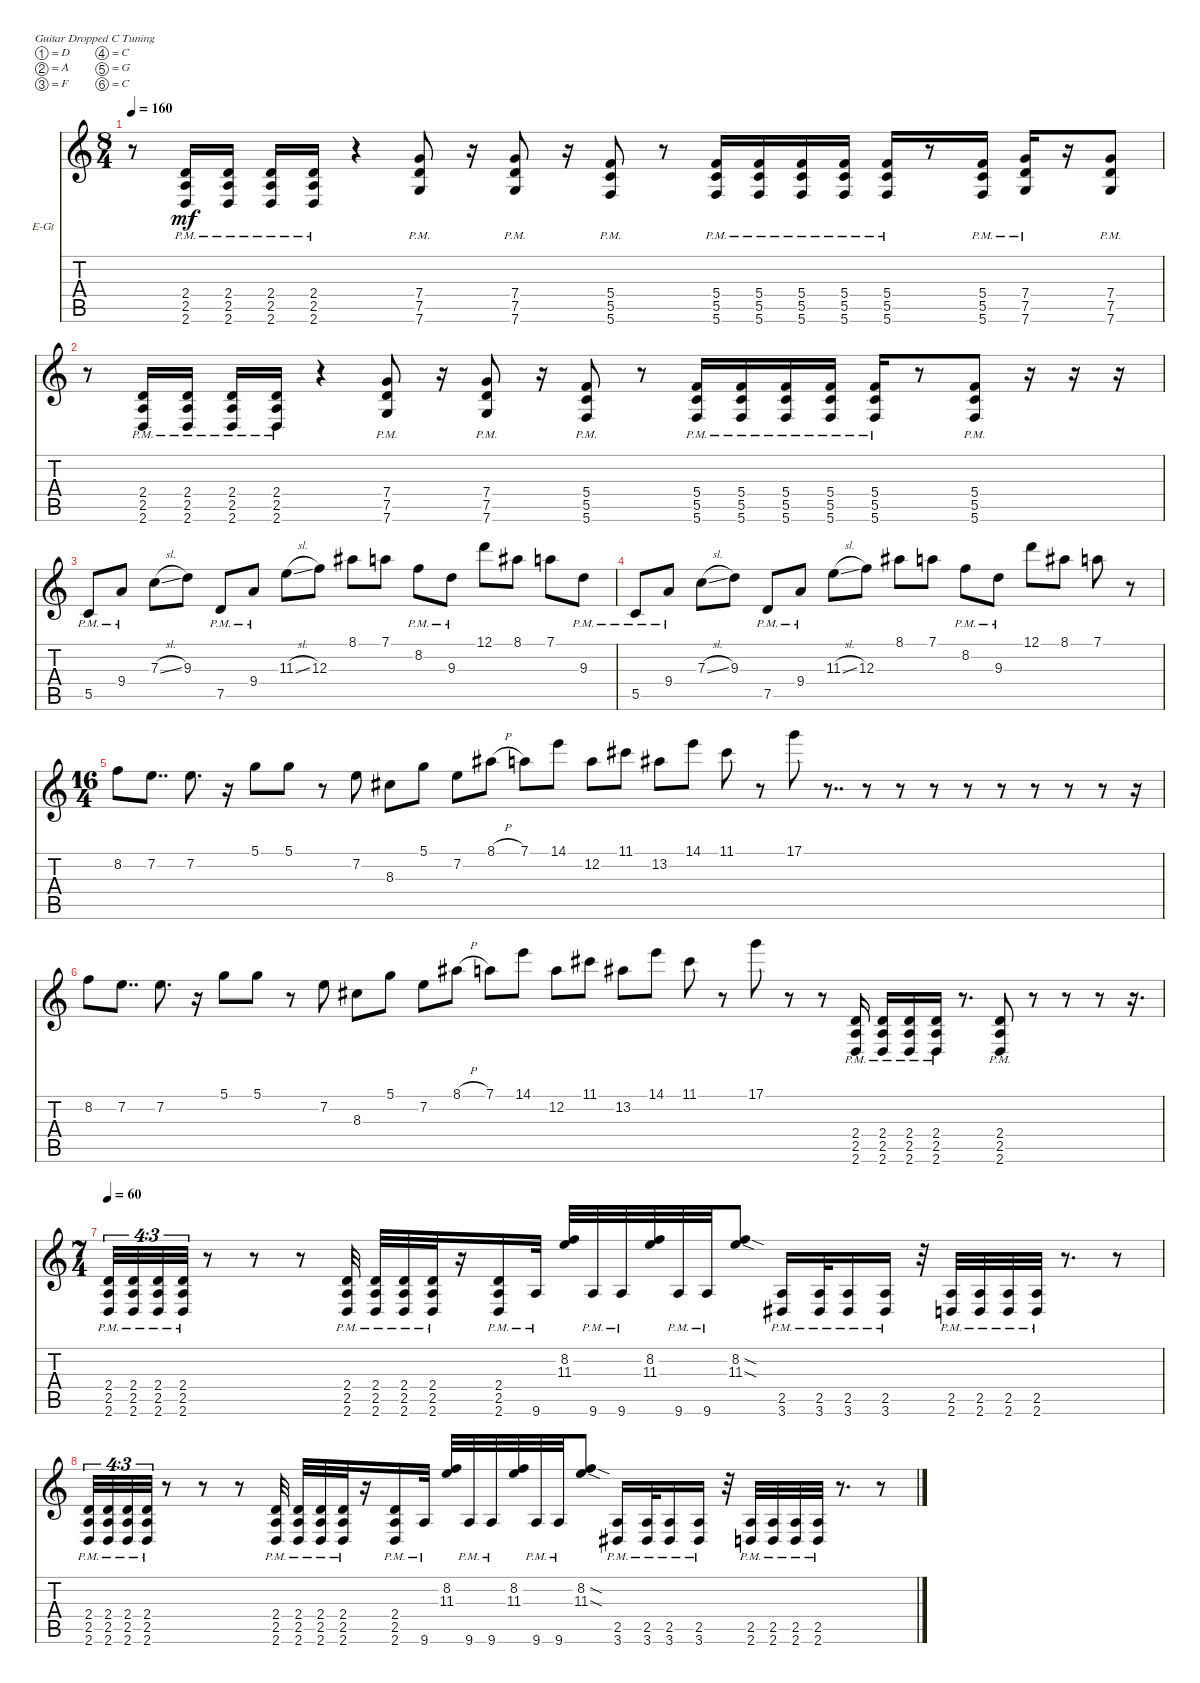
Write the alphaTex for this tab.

\defaultSystemsLayout 4
\bracketExtendMode nobrackets
\firstSystemTrackNameOrientation horizontal
\otherSystemsTrackNameOrientation horizontal
\track ("Gajic" "E-Gt") {instrument distortionguitar}
\staff {score tabs}
\tuning (D4 A3 F3 C3 G2 C2)
\ts (8 4)
\tempo 160
\clef g2
\ks c
r.8{dy mf} (2.6{pm} 2.5{pm} 2.4{pm}).16 (2.6{pm} 2.4{pm} 2.5{pm}).16 (2.6{pm} 2.5{pm} 2.4{pm}).16 (2.6{pm} 2.4{pm} 2.5{pm}).16 r.4 (7.6{pm} 7.5{pm} 7.4{pm}).8 r.16 (7.6{pm} 7.5{pm} 7.4{pm}).8 r.16 (5.6{pm} 5.5{pm} 5.4{pm}).8 r.8 (5.6{pm} 5.5{pm} 5.4{pm}).16 (5.6{pm} 5.4{pm} 5.5{pm}).16 (5.6{pm} 5.5{pm} 5.4{pm}).16 (5.6{pm} 5.4{pm} 5.5{pm}).16 (5.6{pm} 5.5{pm} 5.4{pm}).16 r.8 (5.6{pm} 5.5{pm} 5.4{pm}).16 (7.6{pm} 7.5{pm} 7.4{pm}).16 r.16 (7.6{pm} 7.5{pm} 7.4{pm}).8 |
r.8 (2.6{pm} 2.5{pm} 2.4{pm}).16 (2.6{pm} 2.4{pm} 2.5{pm}).16 (2.6{pm} 2.5{pm} 2.4{pm}).16 (2.6{pm} 2.4{pm} 2.5{pm}).16 r.4 (7.6{pm} 7.5{pm} 7.4{pm}).8 r.16 (7.6{pm} 7.5{pm} 7.4{pm}).8 r.16 (5.6{pm} 5.5{pm} 5.4{pm}).8 r.8 (5.6{pm} 5.5{pm} 5.4{pm}).16 (5.6{pm} 5.4{pm} 5.5{pm}).16 (5.6{pm} 5.5{pm} 5.4{pm}).16 (5.6{pm} 5.4{pm} 5.5{pm}).16 (5.6{pm} 5.5{pm} 5.4{pm}).16 r.8 (5.6{pm} 5.5{pm} 5.4{pm}).8 r.16 r.16 r.16 |
5.5{pm}.8 9.4{pm}.8 7.3{sl}.8 9.3.8 7.5{pm}.8 9.4{pm}.8 11.3{sl}.8 12.3.8 8.1.8 7.1.8 8.2{pm}.8 9.3{pm}.8 12.1.8 8.1.8 7.1.8 9.3{pm}.8 |
5.5{pm}.8 9.4{pm}.8 7.3{sl}.8 9.3.8 7.5{pm}.8 9.4{pm}.8 11.3{sl}.8 12.3.8 8.1.8 7.1.8 8.2{pm}.8 9.3{pm}.8 12.1.8 8.1.8 7.1.8 r.8 |
\ts (16 4)
8.2.8 7.2.8{dd} 7.2.8{d} r.16 5.1.8 5.1.8 r.8 7.2.8 8.3.8 5.1.8 7.2.8 8.1{h}.8 7.1.8 14.1.8 12.2.8 11.1.8 13.2.8 14.1.8 11.1.8 r.8 17.1.8 r.8{dd} r.8 r.8 r.8 r.8 r.8 r.8 r.8 r.8 r.16 |
8.2.8 7.2.8{dd} 7.2.8{d} r.16 5.1.8 5.1.8 r.8 7.2.8 8.3.8 5.1.8 7.2.8 8.1{h}.8 7.1.8 14.1.8 12.2.8 11.1.8 13.2.8 14.1.8 11.1.8 r.8 17.1.8 r.8 r.8 (2.6{pm} 2.4{pm} 2.5{pm}).16 (2.6{pm} 2.5{pm} 2.4{pm}).16 (2.6{pm} 2.4{pm} 2.5{pm}).16 (2.6{pm} 2.5{pm} 2.4{pm}).16 r.8{d} (2.6{pm} 2.5{pm} 2.4{pm}).8 r.8 r.8 r.8 r.16{d} |
\ts (7 4)
\tempo 60
(2.6{pm} 2.4{pm} 2.5{pm}).32{tu (4 3)} (2.6{pm} 2.5{pm} 2.4{pm}).32{tu (4 3)} (2.6{pm} 2.4{pm} 2.5{pm}).32{tu (4 3)} (2.6{pm} 2.5{pm} 2.4{pm}).32{tu (4 3)} r.8 r.8 r.8 (2.6{pm} 2.4{pm} 2.5{pm}).32 (2.6{pm} 2.5{pm} 2.4{pm}).32 (2.6{pm} 2.4{pm} 2.5{pm}).32 (2.6{pm} 2.5{pm} 2.4{pm}).32 r.16 (2.6{pm} 2.5{pm} 2.4{pm}).16 9.6{pm}.32 (8.2 11.3).32 9.6{pm}.32 9.6{pm}.32 (8.2 11.3).32 9.6{pm}.32 9.6{pm}.32 (8.2{sod} 11.3{sod}).8 (3.6{pm} 2.5{pm}).16 (3.6{pm} 2.5{pm}).32 (3.6{pm} 2.5{pm}).16 (3.6{pm} 2.5{pm}).16 r.32 (2.6{pm} 2.5{pm}).32 (2.6{pm} 2.5{pm}).32 (2.6{pm} 2.5{pm}).32 (2.6{pm} 2.5{pm}).32 r.8{d} r.8 |
(2.6{pm} 2.4{pm} 2.5{pm}).32{tu (4 3)} (2.6{pm} 2.5{pm} 2.4{pm}).32{tu (4 3)} (2.6{pm} 2.4{pm} 2.5{pm}).32{tu (4 3)} (2.6{pm} 2.5{pm} 2.4{pm}).32{tu (4 3)} r.8 r.8 r.8 (2.6{pm} 2.4{pm} 2.5{pm}).32 (2.6{pm} 2.5{pm} 2.4{pm}).32 (2.6{pm} 2.4{pm} 2.5{pm}).32 (2.6{pm} 2.5{pm} 2.4{pm}).32 r.16 (2.6{pm} 2.5{pm} 2.4{pm}).16 9.6{pm}.32 (8.2 11.3).32 9.6{pm}.32 9.6{pm}.32 (8.2 11.3).32 9.6{pm}.32 9.6{pm}.32 (8.2{sod} 11.3{sod}).8 (3.6{pm} 2.5{pm}).16 (3.6{pm} 2.5{pm}).32 (3.6{pm} 2.5{pm}).16 (3.6{pm} 2.5{pm}).16 r.32 (2.6{pm} 2.5{pm}).32 (2.6{pm} 2.5{pm}).32 (2.6{pm} 2.5{pm}).32 (2.6{pm} 2.5{pm}).32 r.8{d} r.8
